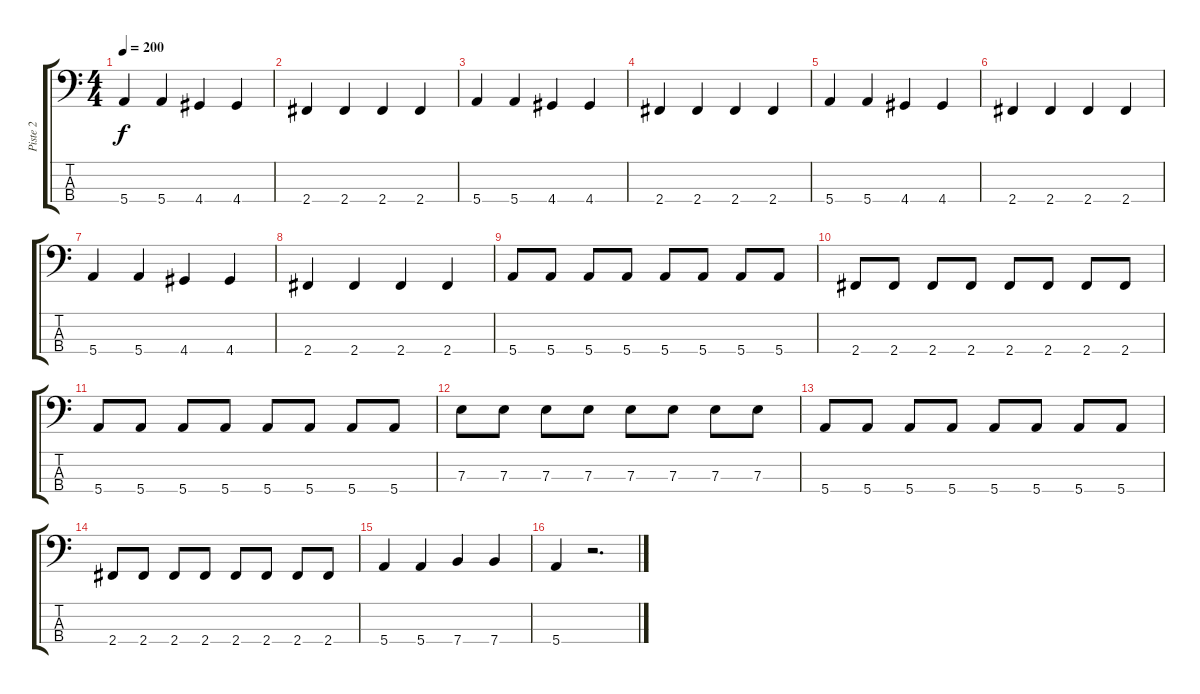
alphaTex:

\track ("Piste 2" "Piste 2") {instrument electricbassfinger}
\staff {score tabs}
\tuning (G2 D2 A1 E1) {hide}
\ts (4 4)
\tempo 200
\clef f4
\ks c
5.4.4{dy f} 5.4.4 4.4.4 4.4.4 |
2.4.4 2.4.4 2.4.4 2.4.4 |
5.4.4 5.4.4 4.4.4 4.4.4 |
2.4.4 2.4.4 2.4.4 2.4.4 |
5.4.4 5.4.4 4.4.4 4.4.4 |
2.4.4 2.4.4 2.4.4 2.4.4 |
5.4.4 5.4.4 4.4.4 4.4.4 |
2.4.4 2.4.4 2.4.4 2.4.4 |
5.4.8 5.4.8 5.4.8 5.4.8 5.4.8 5.4.8 5.4.8 5.4.8 |
2.4.8 2.4.8 2.4.8 2.4.8 2.4.8 2.4.8 2.4.8 2.4.8 |
5.4.8 5.4.8 5.4.8 5.4.8 5.4.8 5.4.8 5.4.8 5.4.8 |
7.3.8 7.3.8 7.3.8 7.3.8 7.3.8 7.3.8 7.3.8 7.3.8 |
5.4.8 5.4.8 5.4.8 5.4.8 5.4.8 5.4.8 5.4.8 5.4.8 |
2.4.8 2.4.8 2.4.8 2.4.8 2.4.8 2.4.8 2.4.8 2.4.8 |
5.4.4 5.4.4 7.4.4 7.4.4 |
5.4.4 r.2{d}
